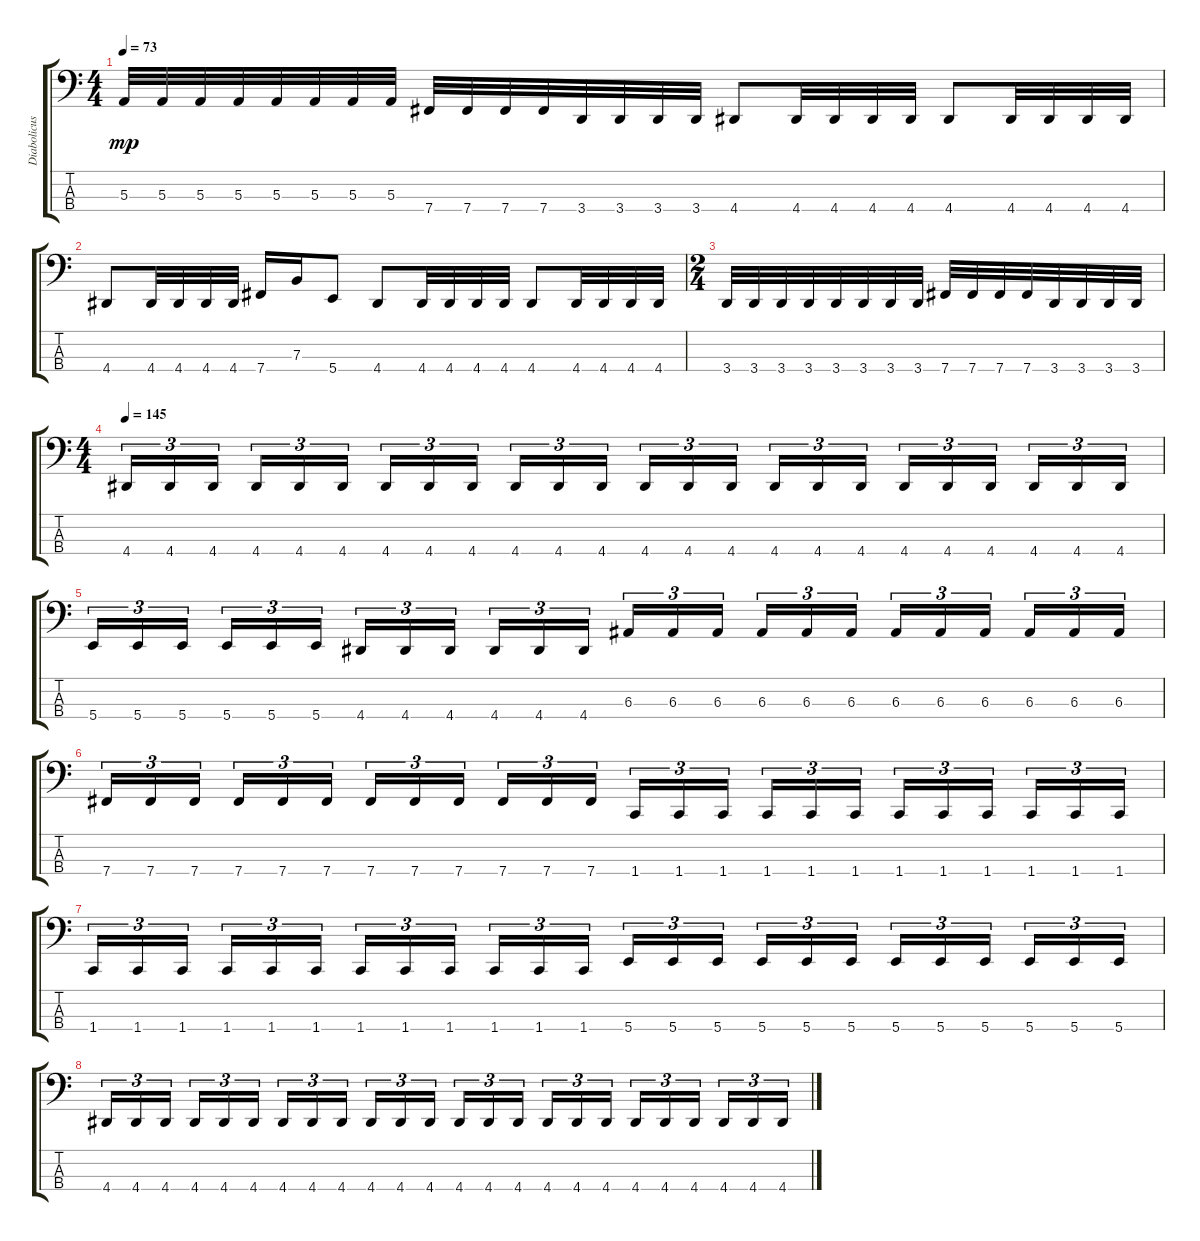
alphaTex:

\track ("Diabolicus Assailant" "Diabolicus") {instrument electricbassfinger}
\staff {score tabs}
\tuning (D2 A1 E1 B0) {hide}
\ts (4 4)
\tempo 73
\clef f4
\ks c
5.3.32{dy mp} 5.3.32 5.3.32 5.3.32 5.3.32 5.3.32 5.3.32 5.3.32 7.4.32 7.4.32 7.4.32 7.4.32 3.4.32 3.4.32 3.4.32 3.4.32 4.4.8 4.4.32 4.4.32 4.4.32 4.4.32 4.4.8 4.4.32 4.4.32 4.4.32 4.4.32 |
4.4.8 4.4.32 4.4.32 4.4.32 4.4.32 7.4.16 7.3.16 5.4.8 4.4.8 4.4.32 4.4.32 4.4.32 4.4.32 4.4.8 4.4.32 4.4.32 4.4.32 4.4.32 |
\ts (2 4)
3.4.32 3.4.32 3.4.32 3.4.32 3.4.32 3.4.32 3.4.32 3.4.32 7.4.32 7.4.32 7.4.32 7.4.32 3.4.32 3.4.32 3.4.32 3.4.32 |
\ts (4 4)
\tempo 145
4.4.16{tu (3 2)} 4.4.16{tu (3 2)} 4.4.16{tu (3 2) beam splitsecondary} 4.4.16{tu (3 2)} 4.4.16{tu (3 2)} 4.4.16{tu (3 2)} 4.4.16{tu (3 2)} 4.4.16{tu (3 2)} 4.4.16{tu (3 2) beam splitsecondary} 4.4.16{tu (3 2)} 4.4.16{tu (3 2)} 4.4.16{tu (3 2)} 4.4.16{tu (3 2)} 4.4.16{tu (3 2)} 4.4.16{tu (3 2) beam splitsecondary} 4.4.16{tu (3 2)} 4.4.16{tu (3 2)} 4.4.16{tu (3 2)} 4.4.16{tu (3 2)} 4.4.16{tu (3 2)} 4.4.16{tu (3 2) beam splitsecondary} 4.4.16{tu (3 2)} 4.4.16{tu (3 2)} 4.4.16{tu (3 2)} |
5.4.16{tu (3 2)} 5.4.16{tu (3 2)} 5.4.16{tu (3 2) beam splitsecondary} 5.4.16{tu (3 2)} 5.4.16{tu (3 2)} 5.4.16{tu (3 2)} 4.4.16{tu (3 2)} 4.4.16{tu (3 2)} 4.4.16{tu (3 2) beam splitsecondary} 4.4.16{tu (3 2)} 4.4.16{tu (3 2)} 4.4.16{tu (3 2)} 6.3.16{tu (3 2)} 6.3.16{tu (3 2)} 6.3.16{tu (3 2) beam splitsecondary} 6.3.16{tu (3 2)} 6.3.16{tu (3 2)} 6.3.16{tu (3 2)} 6.3.16{tu (3 2)} 6.3.16{tu (3 2)} 6.3.16{tu (3 2) beam splitsecondary} 6.3.16{tu (3 2)} 6.3.16{tu (3 2)} 6.3.16{tu (3 2)} |
7.4.16{tu (3 2)} 7.4.16{tu (3 2)} 7.4.16{tu (3 2) beam splitsecondary} 7.4.16{tu (3 2)} 7.4.16{tu (3 2)} 7.4.16{tu (3 2)} 7.4.16{tu (3 2)} 7.4.16{tu (3 2)} 7.4.16{tu (3 2) beam splitsecondary} 7.4.16{tu (3 2)} 7.4.16{tu (3 2)} 7.4.16{tu (3 2)} 1.4.16{tu (3 2)} 1.4.16{tu (3 2)} 1.4.16{tu (3 2) beam splitsecondary} 1.4.16{tu (3 2)} 1.4.16{tu (3 2)} 1.4.16{tu (3 2)} 1.4.16{tu (3 2)} 1.4.16{tu (3 2)} 1.4.16{tu (3 2) beam splitsecondary} 1.4.16{tu (3 2)} 1.4.16{tu (3 2)} 1.4.16{tu (3 2)} |
1.4.16{tu (3 2)} 1.4.16{tu (3 2)} 1.4.16{tu (3 2) beam splitsecondary} 1.4.16{tu (3 2)} 1.4.16{tu (3 2)} 1.4.16{tu (3 2)} 1.4.16{tu (3 2)} 1.4.16{tu (3 2)} 1.4.16{tu (3 2) beam splitsecondary} 1.4.16{tu (3 2)} 1.4.16{tu (3 2)} 1.4.16{tu (3 2)} 5.4.16{tu (3 2)} 5.4.16{tu (3 2)} 5.4.16{tu (3 2) beam splitsecondary} 5.4.16{tu (3 2)} 5.4.16{tu (3 2)} 5.4.16{tu (3 2)} 5.4.16{tu (3 2)} 5.4.16{tu (3 2)} 5.4.16{tu (3 2) beam splitsecondary} 5.4.16{tu (3 2)} 5.4.16{tu (3 2)} 5.4.16{tu (3 2)} |
4.4.16{tu (3 2)} 4.4.16{tu (3 2)} 4.4.16{tu (3 2) beam splitsecondary} 4.4.16{tu (3 2)} 4.4.16{tu (3 2)} 4.4.16{tu (3 2)} 4.4.16{tu (3 2)} 4.4.16{tu (3 2)} 4.4.16{tu (3 2) beam splitsecondary} 4.4.16{tu (3 2)} 4.4.16{tu (3 2)} 4.4.16{tu (3 2)} 4.4.16{tu (3 2)} 4.4.16{tu (3 2)} 4.4.16{tu (3 2) beam splitsecondary} 4.4.16{tu (3 2)} 4.4.16{tu (3 2)} 4.4.16{tu (3 2)} 4.4.16{tu (3 2)} 4.4.16{tu (3 2)} 4.4.16{tu (3 2) beam splitsecondary} 4.4.16{tu (3 2)} 4.4.16{tu (3 2)} 4.4.16{tu (3 2)}
